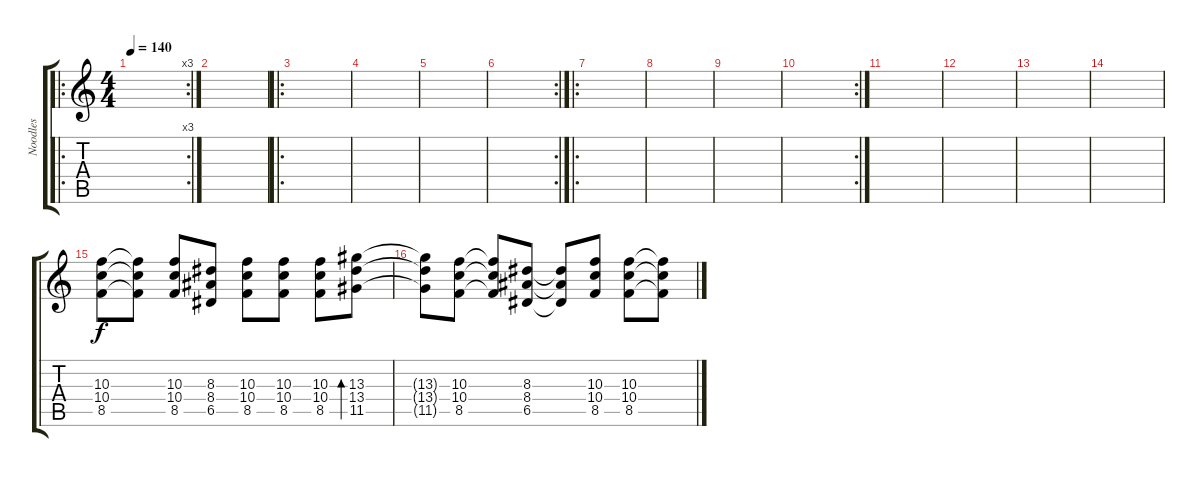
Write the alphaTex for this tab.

\track ("Noodles" "Noodles") {instrument distortionguitar}
\staff {score tabs}
\tuning (E4 B3 G3 D3 A2 E2) {hide}
\ro
\rc 3
\ts (4 4)
\tempo 140
\clef g2
\ks c
|
|
\ro
|
|
|
\rc 2
|
\ro
|
|
|
\rc 2
|
|
|
|
|
(10.3 10.4 8.5).8 (10.3{t} 10.4{t} 8.5{t}).8 (10.3 10.4 8.5).8 (8.3 8.4 6.5).8 (10.3 10.4 8.5).8 (10.3 10.4 8.5).8 (10.3 10.4 8.5).8 (13.3 13.4 11.5).8{bd 60} |
(13.3{t} 13.4{t} 11.5{t}).8 (10.3 10.4 8.5).8 (10.3{t} 10.4{t} 8.5{t}).8 (8.3 8.4 6.5).8 (8.3{t} 8.4{t} 6.5{t}).8 (10.3 10.4 8.5).8 (10.3 10.4 8.5).8 (10.3{t} 10.4{t} 8.5{t}).8
